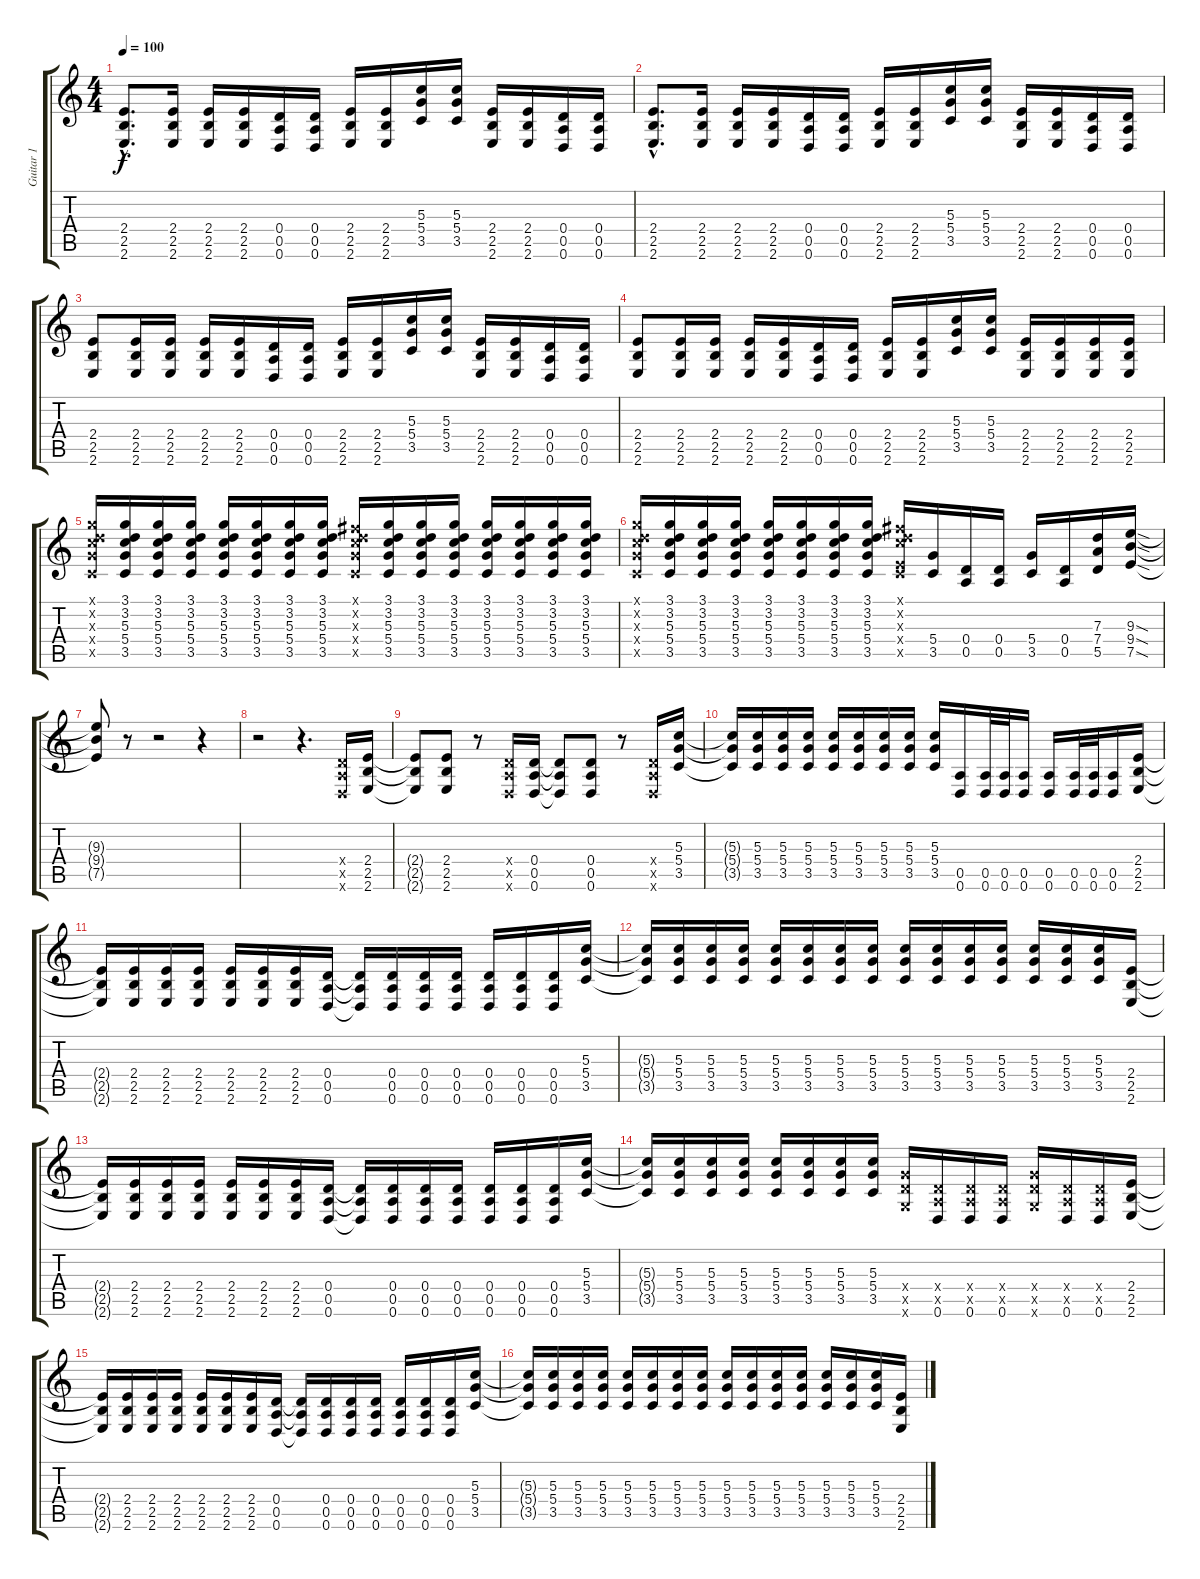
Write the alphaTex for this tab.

\track ("Guitar 1" "Guitar 1") {instrument distortionguitar}
\staff {score tabs}
\tuning (E4 B3 G3 D3 A2 D2) {hide}
\ts (4 4)
\tempo 100
\clef g2
\ks c
(2.4{hac} 2.5{hac} 2.6{hac}).8{d dy f} (2.4 2.5 2.6).16 (2.4 2.5 2.6).16 (2.4 2.5 2.6).16 (0.4 0.5 0.6).16 (0.4 0.5 0.6).16 (2.4 2.5 2.6).16 (2.4 2.5 2.6).16 (5.3 5.4 3.5).16 (5.3 5.4 3.5).16 (2.4 2.5 2.6).16 (2.4 2.5 2.6).16 (0.4 0.5 0.6).16 (0.4 0.5 0.6).16 |
(2.4{hac} 2.5{hac} 2.6{hac}).8{d} (2.4 2.5 2.6).16 (2.4 2.5 2.6).16 (2.4 2.5 2.6).16 (0.4 0.5 0.6).16 (0.4 0.5 0.6).16 (2.4 2.5 2.6).16 (2.4 2.5 2.6).16 (5.3 5.4 3.5).16 (5.3 5.4 3.5).16 (2.4 2.5 2.6).16 (2.4 2.5 2.6).16 (0.4 0.5 0.6).16 (0.4 0.5 0.6).16 |
(2.4 2.5 2.6).8 (2.4 2.5 2.6).16 (2.4 2.5 2.6).16 (2.4 2.5 2.6).16 (2.4 2.5 2.6).16 (0.4 0.5 0.6).16 (0.4 0.5 0.6).16 (2.4 2.5 2.6).16 (2.4 2.5 2.6).16 (5.3 5.4 3.5).16 (5.3 5.4 3.5).16 (2.4 2.5 2.6).16 (2.4 2.5 2.6).16 (0.4 0.5 0.6).16 (0.4 0.5 0.6).16 |
(2.4 2.5 2.6).8 (2.4 2.5 2.6).16 (2.4 2.5 2.6).16 (2.4 2.5 2.6).16 (2.4 2.5 2.6).16 (0.4 0.5 0.6).16 (0.4 0.5 0.6).16 (2.4 2.5 2.6).16 (2.4 2.5 2.6).16 (5.3 5.4 3.5).16 (5.3 5.4 3.5).16 (2.4 2.5 2.6).16 (2.4 2.5 2.6).16 (2.4 2.5 2.6).16 (2.4 2.5 2.6).16 |
(3.1{x} 3.2{x} 5.3{x} 5.4{x} 3.5{x}).16 (3.1 3.2 5.3 5.4 3.5).16 (3.1 3.2 5.3 5.4 3.5).16 (3.1 3.2 5.3 5.4 3.5).16 (3.1 3.2 5.3 5.4 3.5).16 (3.1 3.2 5.3 5.4 3.5).16 (3.1 3.2 5.3 5.4 3.5).16 (3.1 3.2 5.3 5.4 3.5).16 (2.1{x} 3.2{x} 5.3{x} 5.4{x} 3.5{x}).16 (3.1 3.2 5.3 5.4 3.5).16 (3.1 3.2 5.3 5.4 3.5).16 (3.1 3.2 5.3 5.4 3.5).16 (3.1 3.2 5.3 5.4 3.5).16 (3.1 3.2 5.3 5.4 3.5).16 (3.1 3.2 5.3 5.4 3.5).16 (3.1 3.2 5.3 5.4 3.5).16 |
(3.1{x} 3.2{x} 5.3{x} 5.4{x} 3.5{x}).16 (3.1 3.2 5.3 5.4 3.5).16 (3.1 3.2 5.3 5.4 3.5).16 (3.1 3.2 5.3 5.4 3.5).16 (3.1 3.2 5.3 5.4 3.5).16 (3.1 3.2 5.3 5.4 3.5).16 (3.1 3.2 5.3 5.4 3.5).16 (3.1 3.2 5.3 5.4 3.5).16 (2.1{x} 3.2{x} 5.3{x} 2.4{x} 3.5{x}).16 (5.4 3.5).16 (0.4 0.5).16 (0.4 0.5).16 (5.4 3.5).16 (0.4 0.5).16 (7.3 7.4 5.5).16 (9.3{sod} 9.4{sod} 7.5{sod}).16 |
(9.3{t} 9.4{t} 7.5{t}).8 r.8 r.2 r.4 |
r.2 r.4{d} (0.4{x} 0.5{x} 0.6{x}).16 (2.4 2.5 2.6).16 |
(2.4{t} 2.5{t} 2.6{t}).8 (2.4 2.5 2.6).8 r.8 (0.4{x} 0.5{x} 0.6{x}).16 (0.4 0.5 0.6).16 (0.4{t} 0.5{t} 0.6{t}).8 (0.4 0.5 0.6).8 r.8 (0.4{x} 0.5{x} 0.6{x}).16 (5.3 5.4 3.5).16 |
(5.3{t} 5.4{t} 3.5{t}).16 (5.3 5.4 3.5).16 (5.3 5.4 3.5).16 (5.3 5.4 3.5).16 (5.3 5.4 3.5).16 (5.3 5.4 3.5).16 (5.3 5.4 3.5).16 (5.3 5.4 3.5).16 (5.3 5.4 3.5).16 (0.5 0.6).16 (0.5 0.6).32 (0.5 0.6).32 (0.5 0.6).16 (0.5 0.6).16 (0.5 0.6).32 (0.5 0.6).32 (0.5 0.6).16 (2.4 2.5 2.6).16 |
(2.4{t} 2.5{t} 2.6{t}).16 (2.4 2.5 2.6).16 (2.4 2.5 2.6).16 (2.4 2.5 2.6).16 (2.4 2.5 2.6).16 (2.4 2.5 2.6).16 (2.4 2.5 2.6).16 (0.4 0.5 0.6).16 (0.4{t} 0.5{t} 0.6{t}).16 (0.4 0.5 0.6).16 (0.4 0.5 0.6).16 (0.4 0.5 0.6).16 (0.4 0.5 0.6).16 (0.4 0.5 0.6).16 (0.4 0.5 0.6).16 (5.3 5.4 3.5).16 |
(5.3{t} 5.4{t} 3.5{t}).16 (5.3 5.4 3.5).16 (5.3 5.4 3.5).16 (5.3 5.4 3.5).16 (5.3 5.4 3.5).16 (5.3 5.4 3.5).16 (5.3 5.4 3.5).16 (5.3 5.4 3.5).16 (5.3 5.4 3.5).16 (5.3 5.4 3.5).16 (5.3 5.4 3.5).16 (5.3 5.4 3.5).16 (5.3 5.4 3.5).16 (5.3 5.4 3.5).16 (5.3 5.4 3.5).16 (2.4 2.5 2.6).16 |
(2.4{t} 2.5{t} 2.6{t}).16 (2.4 2.5 2.6).16 (2.4 2.5 2.6).16 (2.4 2.5 2.6).16 (2.4 2.5 2.6).16 (2.4 2.5 2.6).16 (2.4 2.5 2.6).16 (0.4 0.5 0.6).16 (0.4{t} 0.5{t} 0.6{t}).16 (0.4 0.5 0.6).16 (0.4 0.5 0.6).16 (0.4 0.5 0.6).16 (0.4 0.5 0.6).16 (0.4 0.5 0.6).16 (0.4 0.5 0.6).16 (5.3 5.4 3.5).16 |
(5.3{t} 5.4{t} 3.5{t}).16 (5.3 5.4 3.5).16 (5.3 5.4 3.5).16 (5.3 5.4 3.5).16 (5.3 5.4 3.5).16 (5.3 5.4 3.5).16 (5.3 5.4 3.5).16 (5.3 5.4 3.5).16 (5.4{x} 5.5{x} 5.6{x}).16 (0.4{x} 0.5{x} 0.6).16 (0.4{x} 0.5{x} 0.6).16 (0.4{x} 0.5{x} 0.6).16 (5.4{x} 5.5{x} 5.6{x}).16 (0.4{x} 0.5{x} 0.6).16 (0.4{x} 0.5{x} 0.6).16 (2.4 2.5 2.6).16 |
(2.4{t} 2.5{t} 2.6{t}).16 (2.4 2.5 2.6).16 (2.4 2.5 2.6).16 (2.4 2.5 2.6).16 (2.4 2.5 2.6).16 (2.4 2.5 2.6).16 (2.4 2.5 2.6).16 (0.4 0.5 0.6).16 (0.4{t} 0.5{t} 0.6{t}).16 (0.4 0.5 0.6).16 (0.4 0.5 0.6).16 (0.4 0.5 0.6).16 (0.4 0.5 0.6).16 (0.4 0.5 0.6).16 (0.4 0.5 0.6).16 (5.3 5.4 3.5).16 |
(5.3{t} 5.4{t} 3.5{t}).16 (5.3 5.4 3.5).16 (5.3 5.4 3.5).16 (5.3 5.4 3.5).16 (5.3 5.4 3.5).16 (5.3 5.4 3.5).16 (5.3 5.4 3.5).16 (5.3 5.4 3.5).16 (5.3 5.4 3.5).16 (5.3 5.4 3.5).16 (5.3 5.4 3.5).16 (5.3 5.4 3.5).16 (5.3 5.4 3.5).16 (5.3 5.4 3.5).16 (5.3 5.4 3.5).16 (2.4 2.5 2.6).16
